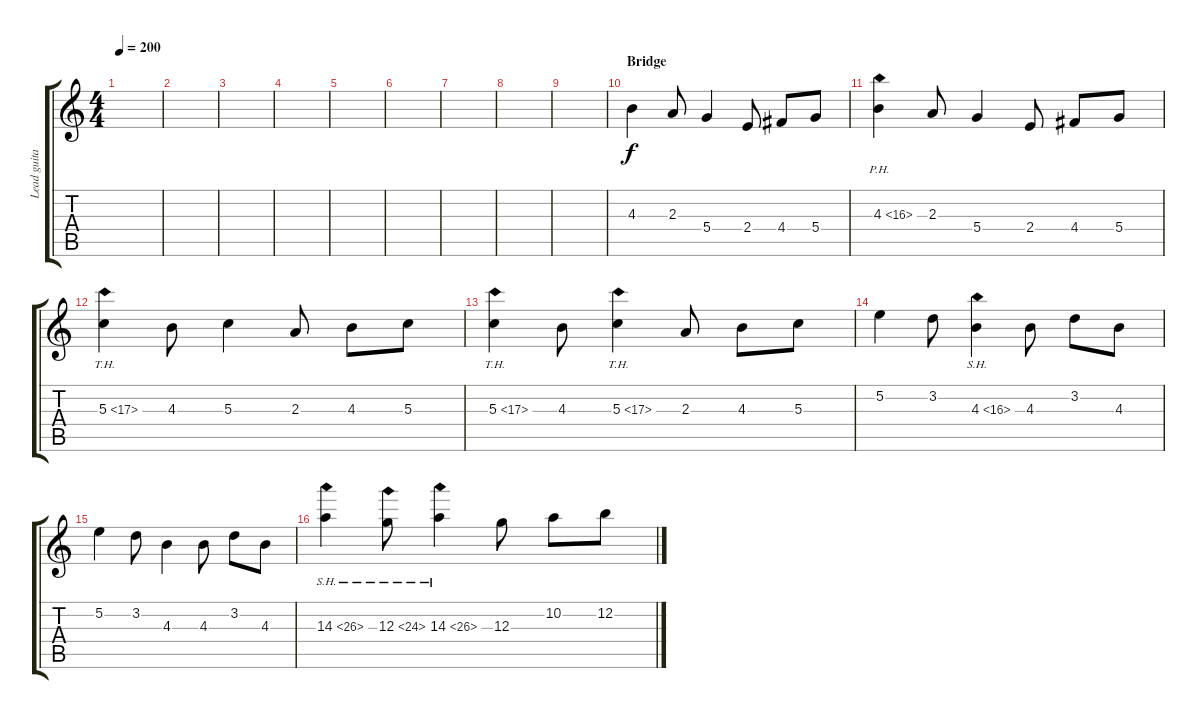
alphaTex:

\track ("Lead guitar (Li)" "Lead guita") {instrument distortionguitar}
\staff {score tabs}
\tuning (E4 B3 G3 D3 A2 E2) {hide}
\ts (4 4)
\tempo 200
\clef g2
\ks c
|
|
|
|
|
|
|
|
|
\section ("" "Bridge")
4.3.4{volume 16} 2.3.8 5.4.4 2.4.8 4.4.8 5.4.8 |
4.3{ph 12}.4 2.3.8 5.4.4 2.4.8 4.4.8 5.4.8 |
5.3{th 12}.4 4.3.8 5.3.4 2.3.8 4.3.8 5.3.8 |
5.3{th 12}.4 4.3.8 5.3{th 12}.4 2.3.8 4.3.8 5.3.8 |
5.2.4 3.2.8 4.3{sh 12}.4 4.3.8 3.2.8 4.3.8 |
5.2.4 3.2.8 4.3.4 4.3.8 3.2.8 4.3.8 |
14.3{sh 12}.4 12.3{sh 12}.8 14.3{sh 12}.4 12.3.8 10.2.8 12.2.8
